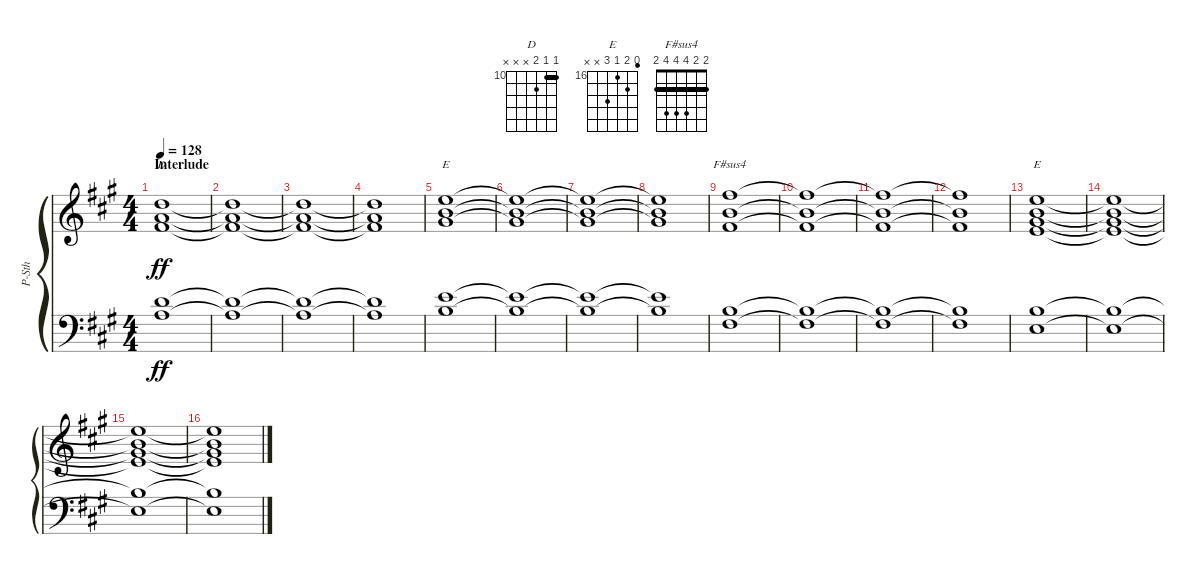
\defaultSystemsLayout 4
\bracketExtendMode groupsimilarinstruments
\otherSystemsTrackNameOrientation horizontal
\track ("Strings / Pad" "P-Sth") {multiBarRest instrument pad2warm}
\staff {score}
\tuning (E4 B3 G3 D3 A2 E2)
\chord ("D" 10 10 11 x x x) {firstfret 10 showfingering false barre 10}
\chord ("E" 12 12 13 x x x) {firstfret 12 showfingering false barre 12}
\chord ("F#sus4" 2 2 4 4 4 2) {showfingering false barre (2 2)}
\chord ("E" 15 17 16 18 x x) {firstfret 16 showfingering false}
\ts (4 4)
\section ("" "Interlude")
\tempo 128
\clef g2
\ks a
(10.1{acc forcenatural} 10.2{acc forcenatural} 11.3{acc #}).1{ch "D" dy ff} |
(10.1{t acc forcenatural} 11.3{t acc #} 10.2{t acc forcenatural}).1 |
(10.1{t acc forcenatural} 11.3{t acc #} 10.2{t acc forcenatural}).1 |
(10.1{t acc forcenatural} 11.3{t acc #} 10.2{t acc forcenatural}).1 |
(12.1{acc forcenatural} 12.2{acc forcenatural} 13.3{acc #}).1{ch "E"} |
(12.1{t acc forcenatural} 13.3{t acc #} 12.2{t acc forcenatural}).1 |
(12.1{t acc forcenatural} 13.3{t acc #} 12.2{t acc forcenatural}).1 |
(12.1{t acc forcenatural} 13.3{t acc #} 12.2{t acc forcenatural}).1 |
(19.2{acc #} 16.3{acc forcenatural} 16.4{acc #}).1{ch "F#sus4"} |
(19.2{t acc #} 16.4{t acc #} 16.3{t acc forcenatural}).1 |
(19.2{t acc #} 16.4{t acc #} 16.3{t acc forcenatural}).1 |
(19.2{t acc #} 16.4{t acc #} 16.3{t acc forcenatural}).1 |
(17.2{acc forcenatural} 16.3{acc forcenatural} 18.4{acc #} 0.1{acc forcenatural}).1{ch "E"} |
(0.1{t acc forcenatural} 18.4{t acc #} 16.3{t acc forcenatural} 17.2{t acc forcenatural}).1 |
(0.1{t acc forcenatural} 18.4{t acc #} 16.3{t acc forcenatural} 17.2{t acc forcenatural}).1 |
(0.1{t acc forcenatural} 18.4{t acc #} 16.3{t acc forcenatural} 17.2{t acc forcenatural}).1
\staff {score}
\tuning (E4 B3 G3 D3 A2 E2)
\clef f4
\ottava regular
\simile none
\ks a
(7.3{acc forcenatural} 7.4{acc forcenatural}).1{dy ff} |
(7.4{t acc forcenatural} 7.3{t acc forcenatural}).1 |
(7.4{t acc forcenatural} 7.3{t acc forcenatural}).1 |
(7.4{t acc forcenatural} 7.3{t acc forcenatural}).1 |
(0.1{acc forcenatural} 0.2{acc forcenatural}).1 |
(0.2{t acc forcenatural} 0.1{t acc forcenatural}).1 |
(0.2{t acc forcenatural} 0.1{t acc forcenatural}).1 |
(0.2{t acc forcenatural} 0.1{t acc forcenatural}).1 |
(0.2{acc forcenatural} 4.4{acc #}).1 |
(4.4{t acc #} 0.2{t acc forcenatural}).1 |
(4.4{t acc #} 0.2{t acc forcenatural}).1 |
(4.4{t acc #} 0.2{t acc forcenatural}).1 |
(0.2{acc forcenatural} 2.4{acc forcenatural}).1 |
(2.4{t acc forcenatural} 0.2{t acc forcenatural}).1 |
(2.4{t acc forcenatural} 0.2{t acc forcenatural}).1 |
(2.4{t acc forcenatural} 0.2{t acc forcenatural}).1
